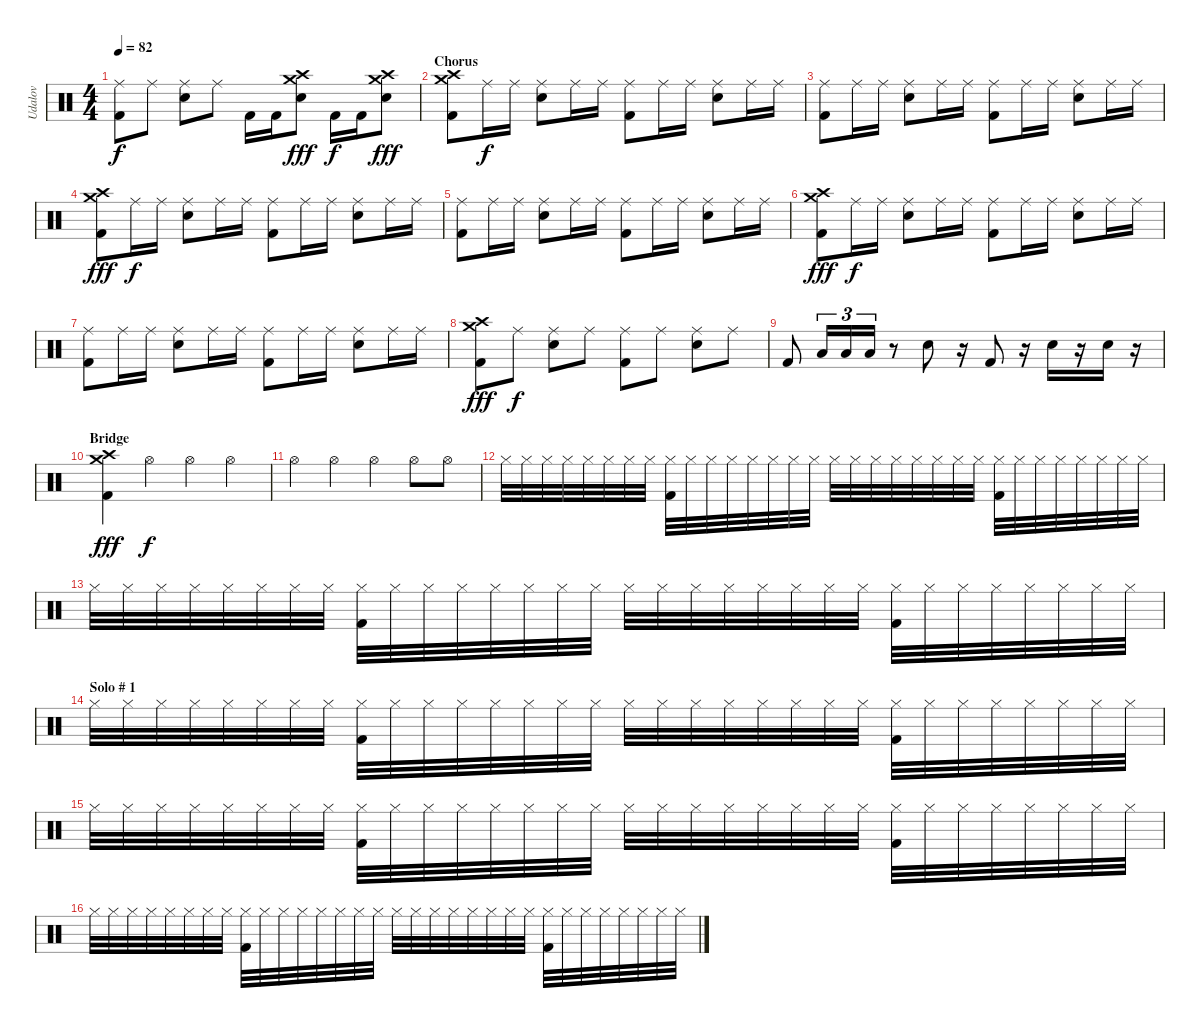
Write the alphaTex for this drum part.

\track ("Udalov" "Udalov") {instrument percussion}
\staff {score}
\articulation defaults
\ts (4 4)
\tempo 82
\clef neutral
\ks c
("Kick (hit) 2" "Ride (middle)").8{dy f} "Ride (middle)".8 ("Snare (hit) 2" "Ride (middle)").8 "Ride (middle)".8 "Kick (hit) 2".16 "Kick (hit) 2".16 ("Snare (hit) 2" "Crash high (hit)" "Crash medium (hit)").8{dy fff} "Kick (hit) 2".16{dy f} "Kick (hit) 2".16 ("Snare (hit) 2" "Crash high (hit)" "Crash medium (hit)").8{dy fff} |
\section ("" "Chorus")
("Kick (hit) 2" "Crash high (hit)" "Crash medium (hit)").8 "Ride (middle)".16{dy f} "Ride (middle)".16 ("Snare (hit) 2" "Ride (middle)").8 "Ride (middle)".16 "Ride (middle)".16 ("Kick (hit) 2" "Ride (middle)").8 "Ride (middle)".16 "Ride (middle)".16 ("Snare (hit) 2" "Ride (middle)").8 "Ride (middle)".16 "Ride (middle)".16 |
("Kick (hit) 2" "Ride (middle)").8 "Ride (middle)".16 "Ride (middle)".16 ("Snare (hit) 2" "Ride (middle)").8 "Ride (middle)".16 "Ride (middle)".16 ("Kick (hit) 2" "Ride (middle)").8 "Ride (middle)".16 "Ride (middle)".16 ("Snare (hit) 2" "Ride (middle)").8 "Ride (middle)".16 "Ride (middle)".16 |
("Kick (hit) 2" "Crash high (hit)" "Crash medium (hit)").8{dy fff} "Ride (middle)".16{dy f} "Ride (middle)".16 ("Snare (hit) 2" "Ride (middle)").8 "Ride (middle)".16 "Ride (middle)".16 ("Kick (hit) 2" "Ride (middle)").8 "Ride (middle)".16 "Ride (middle)".16 ("Snare (hit) 2" "Ride (middle)").8 "Ride (middle)".16 "Ride (middle)".16 |
("Kick (hit) 2" "Ride (middle)").8 "Ride (middle)".16 "Ride (middle)".16 ("Snare (hit) 2" "Ride (middle)").8 "Ride (middle)".16 "Ride (middle)".16 ("Kick (hit) 2" "Ride (middle)").8 "Ride (middle)".16 "Ride (middle)".16 ("Snare (hit) 2" "Ride (middle)").8 "Ride (middle)".16 "Ride (middle)".16 |
("Kick (hit) 2" "Crash high (hit)" "Crash medium (hit)").8{dy fff} "Ride (middle)".16{dy f} "Ride (middle)".16 ("Snare (hit) 2" "Ride (middle)").8 "Ride (middle)".16 "Ride (middle)".16 ("Kick (hit) 2" "Ride (middle)").8 "Ride (middle)".16 "Ride (middle)".16 ("Snare (hit) 2" "Ride (middle)").8 "Ride (middle)".16 "Ride (middle)".16 |
("Kick (hit) 2" "Ride (middle)").8 "Ride (middle)".16 "Ride (middle)".16 ("Snare (hit) 2" "Ride (middle)").8 "Ride (middle)".16 "Ride (middle)".16 ("Kick (hit) 2" "Ride (middle)").8 "Ride (middle)".16 "Ride (middle)".16 ("Snare (hit) 2" "Ride (middle)").8 "Ride (middle)".16 "Ride (middle)".16 |
("Kick (hit) 2" "Crash high (hit)" "Crash medium (hit)").8{dy fff} "Ride (middle)".8{dy f} ("Snare (hit) 2" "Ride (middle)").8 "Ride (middle)".8 ("Kick (hit) 2" "Ride (middle)").8 "Ride (middle)".8 ("Snare (hit) 2" "Ride (middle)").8 "Ride (middle)".8 |
"Kick (hit) 2".8 "Low Tom (hit)".16{tu (3 2)} "Low Tom (hit)".16{tu (3 2)} "Low Tom (hit)".16{tu (3 2)} r.8 "Electric Snare (hit)".8 r.16 "Kick (hit) 2".8 r.16 "Snare (hit) 2".16 r.16 "Snare (hit) 2".16 r.16 |
\section ("" "Bridge")
("Kick (hit) 2" "Crash high (hit)" "Crash medium (hit)").4{dy fff volume 13} "Hi-Hat (open)".4{dy f} "Hi-Hat (open)".4 "Hi-Hat (open)".4 |
"Hi-Hat (open)".4 "Hi-Hat (open)".4 "Hi-Hat (open)".4 "Hi-Hat (open)".8 "Hi-Hat (open)".8 |
"Hi-Hat (closed)".32 "Hi-Hat (closed)".32 "Hi-Hat (closed)".32 "Hi-Hat (closed)".32 "Hi-Hat (closed)".32 "Hi-Hat (closed)".32 "Hi-Hat (closed)".32 "Hi-Hat (closed)".32 ("Hi-Hat (closed)" "Kick (hit) 2").32 "Hi-Hat (closed)".32 "Hi-Hat (closed)".32 "Hi-Hat (closed)".32 "Hi-Hat (closed)".32 "Hi-Hat (closed)".32 "Hi-Hat (closed)".32 "Hi-Hat (closed)".32 "Hi-Hat (closed)".32 "Hi-Hat (closed)".32 "Hi-Hat (closed)".32 "Hi-Hat (closed)".32 "Hi-Hat (closed)".32 "Hi-Hat (closed)".32 "Hi-Hat (closed)".32 "Hi-Hat (closed)".32 ("Hi-Hat (closed)" "Kick (hit) 2").32 "Hi-Hat (closed)".32 "Hi-Hat (closed)".32 "Hi-Hat (closed)".32 "Hi-Hat (closed)".32 "Hi-Hat (closed)".32 "Hi-Hat (closed)".32 "Hi-Hat (closed)".32 |
"Hi-Hat (closed)".32 "Hi-Hat (closed)".32 "Hi-Hat (closed)".32 "Hi-Hat (closed)".32 "Hi-Hat (closed)".32 "Hi-Hat (closed)".32 "Hi-Hat (closed)".32 "Hi-Hat (closed)".32 ("Hi-Hat (closed)" "Kick (hit) 2").32 "Hi-Hat (closed)".32 "Hi-Hat (closed)".32 "Hi-Hat (closed)".32 "Hi-Hat (closed)".32 "Hi-Hat (closed)".32 "Hi-Hat (closed)".32 "Hi-Hat (closed)".32 "Hi-Hat (closed)".32 "Hi-Hat (closed)".32 "Hi-Hat (closed)".32 "Hi-Hat (closed)".32 "Hi-Hat (closed)".32 "Hi-Hat (closed)".32 "Hi-Hat (closed)".32 "Hi-Hat (closed)".32 ("Hi-Hat (closed)" "Kick (hit) 2").32 "Hi-Hat (closed)".32 "Hi-Hat (closed)".32 "Hi-Hat (closed)".32 "Hi-Hat (closed)".32 "Hi-Hat (closed)".32 "Hi-Hat (closed)".32 "Hi-Hat (closed)".32 |
\section ("" "Solo # 1")
"Hi-Hat (closed)".32 "Hi-Hat (closed)".32 "Hi-Hat (closed)".32 "Hi-Hat (closed)".32 "Hi-Hat (closed)".32 "Hi-Hat (closed)".32 "Hi-Hat (closed)".32 "Hi-Hat (closed)".32 ("Hi-Hat (closed)" "Kick (hit) 2").32 "Hi-Hat (closed)".32 "Hi-Hat (closed)".32 "Hi-Hat (closed)".32 "Hi-Hat (closed)".32 "Hi-Hat (closed)".32 "Hi-Hat (closed)".32 "Hi-Hat (closed)".32 "Hi-Hat (closed)".32 "Hi-Hat (closed)".32 "Hi-Hat (closed)".32 "Hi-Hat (closed)".32 "Hi-Hat (closed)".32 "Hi-Hat (closed)".32 "Hi-Hat (closed)".32 "Hi-Hat (closed)".32 ("Hi-Hat (closed)" "Kick (hit) 2").32 "Hi-Hat (closed)".32 "Hi-Hat (closed)".32 "Hi-Hat (closed)".32 "Hi-Hat (closed)".32 "Hi-Hat (closed)".32 "Hi-Hat (closed)".32 "Hi-Hat (closed)".32 |
"Hi-Hat (closed)".32 "Hi-Hat (closed)".32 "Hi-Hat (closed)".32 "Hi-Hat (closed)".32 "Hi-Hat (closed)".32 "Hi-Hat (closed)".32 "Hi-Hat (closed)".32 "Hi-Hat (closed)".32 ("Hi-Hat (closed)" "Kick (hit) 2").32 "Hi-Hat (closed)".32 "Hi-Hat (closed)".32 "Hi-Hat (closed)".32 "Hi-Hat (closed)".32 "Hi-Hat (closed)".32 "Hi-Hat (closed)".32 "Hi-Hat (closed)".32 "Hi-Hat (closed)".32 "Hi-Hat (closed)".32 "Hi-Hat (closed)".32 "Hi-Hat (closed)".32 "Hi-Hat (closed)".32 "Hi-Hat (closed)".32 "Hi-Hat (closed)".32 "Hi-Hat (closed)".32 ("Hi-Hat (closed)" "Kick (hit) 2").32 "Hi-Hat (closed)".32 "Hi-Hat (closed)".32 "Hi-Hat (closed)".32 "Hi-Hat (closed)".32 "Hi-Hat (closed)".32 "Hi-Hat (closed)".32 "Hi-Hat (closed)".32 |
"Hi-Hat (closed)".32 "Hi-Hat (closed)".32 "Hi-Hat (closed)".32 "Hi-Hat (closed)".32 "Hi-Hat (closed)".32 "Hi-Hat (closed)".32 "Hi-Hat (closed)".32 "Hi-Hat (closed)".32 ("Hi-Hat (closed)" "Kick (hit) 2").32 "Hi-Hat (closed)".32 "Hi-Hat (closed)".32 "Hi-Hat (closed)".32 "Hi-Hat (closed)".32 "Hi-Hat (closed)".32 "Hi-Hat (closed)".32 "Hi-Hat (closed)".32 "Hi-Hat (closed)".32 "Hi-Hat (closed)".32 "Hi-Hat (closed)".32 "Hi-Hat (closed)".32 "Hi-Hat (closed)".32 "Hi-Hat (closed)".32 "Hi-Hat (closed)".32 "Hi-Hat (closed)".32 ("Hi-Hat (closed)" "Kick (hit) 2").32 "Hi-Hat (closed)".32 "Hi-Hat (closed)".32 "Hi-Hat (closed)".32 "Hi-Hat (closed)".32 "Hi-Hat (closed)".32 "Hi-Hat (closed)".32 "Hi-Hat (closed)".32
